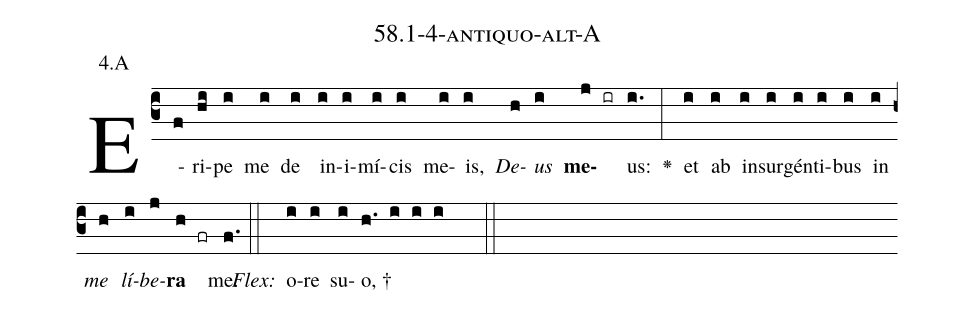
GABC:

name: 58.1-4-antiquo-alt-A;
annotation: 4.A;
%%
(c3)E(f)ri(hi)pe(i) me(i) de(i) in(i)i(i)mí(i)cis(i) me(i)is,(i) <i>De</i>(h)<i>us</i>(i) <b>me</b>(j ir)us:(i.) <v>\greheightstar</v>(:) et(i) ab(i) in(i)sur(i)gén(i)ti(i)bus(i) in(i) <i>me</i>(h) <i>lí</i>(i)<i>be</i>(j)<b>ra</b>(h fr) me.(f.) (::)
<i>Flex:</i>()  o(i)re(i) su(i)o, †(h. i i i  ::)

%E(i) u(h) o(i) u(j) a(h) e.(f.) (::)
